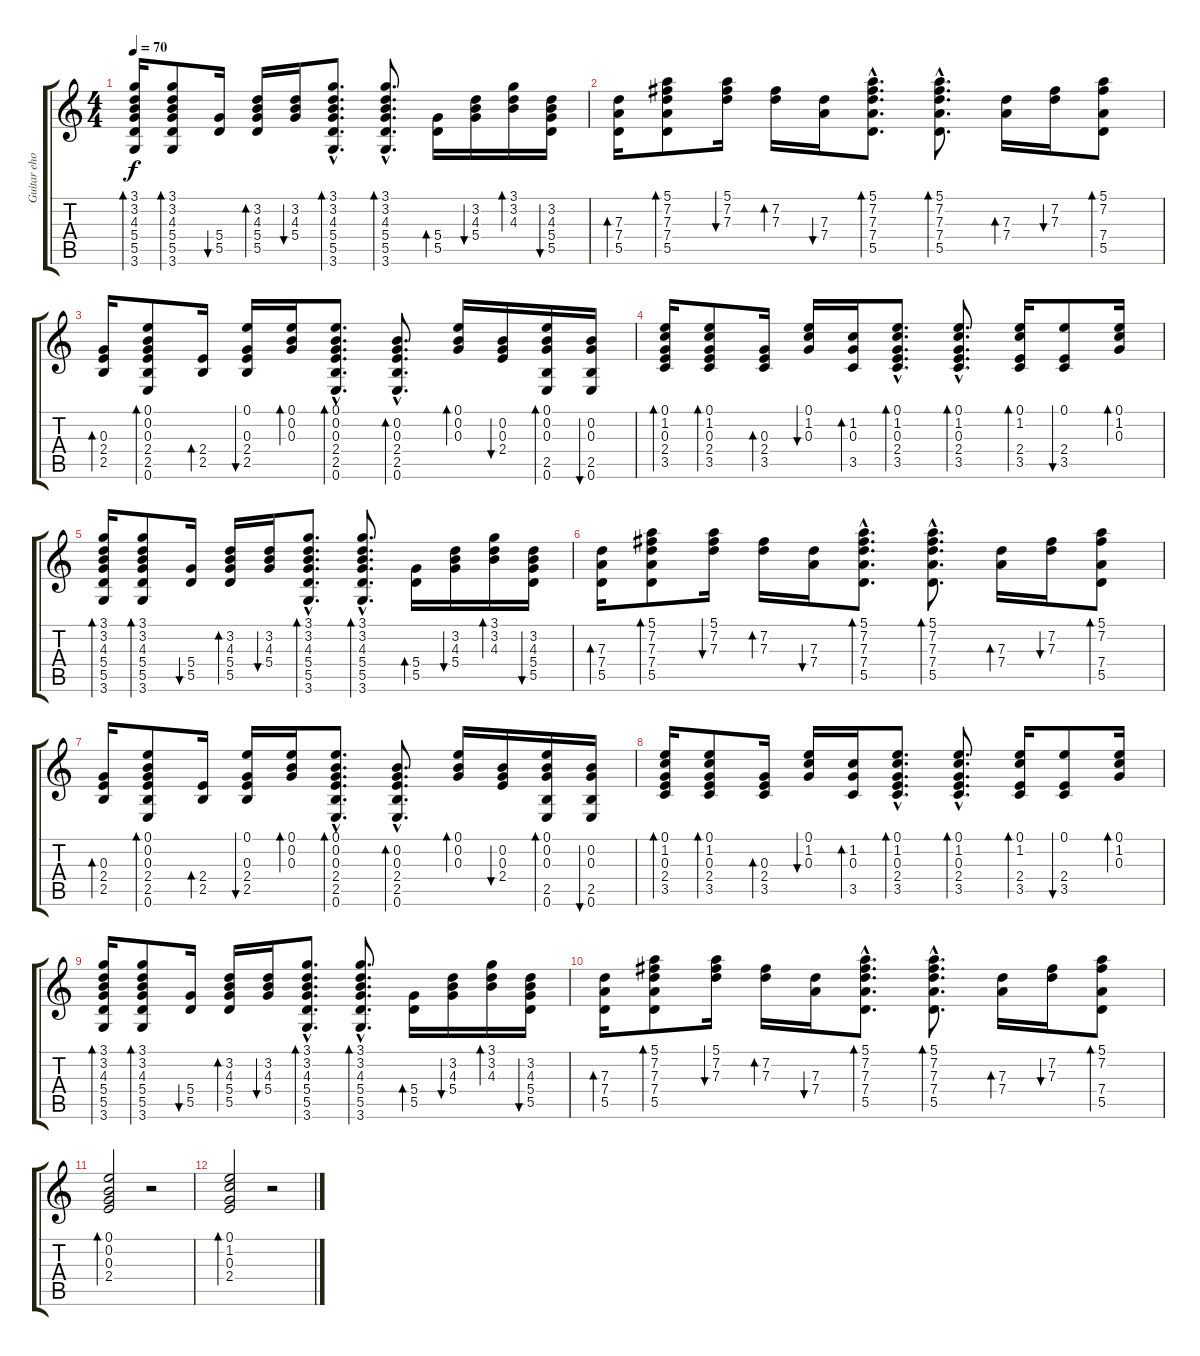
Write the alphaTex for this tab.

\track ("Guitar eho" "Guitar eho") {instrument acousticguitarsteel}
\staff {score tabs}
\tuning (E4 B3 G3 D3 A2 E2) {hide}
\ts (4 4)
\tempo 70
\clef g2
\ks c
(3.1 3.2 4.3 5.4 5.5 3.6).16{bd 30 dy f} (3.1 3.2 4.3 5.4 5.5 3.6).8{bd 30} (5.4 5.5).16{bu 30} (3.2 4.3 5.4 5.5).16{bd 30} (3.2 4.3 5.4).16{bu 30} (3.1{hac} 3.2{hac} 4.3{hac} 5.4{hac} 5.5{hac} 3.6{hac}).8{d bd 30} (3.1{hac} 3.2{hac} 4.3{hac} 5.4{hac} 5.5{hac} 3.6{hac}).8{d bd 30} (5.4 5.5).16{bd 30} (3.2 4.3 5.4).16{bu 30} (3.1 3.2 4.3).16{bd 30} (3.2 4.3 5.4 5.5).16{bu 30} |
(7.3 7.4 5.5).16{bd 30} (5.1 7.2 7.3 7.4 5.5).8{bd 30} (5.1 7.2 7.3).16{bu 30} (7.2 7.3).16{bd 30} (7.3 7.4).16{bu 30} (5.1{hac} 7.2{hac} 7.3{hac} 7.4{hac} 5.5{hac}).8{d bd 30} (5.1{hac} 7.2{hac} 7.3{hac} 7.4{hac} 5.5{hac}).8{d bd 30} (7.3 7.4).16{bd 30} (7.2 7.3).16{bu 30} (5.1 7.2 7.4 5.5).8{bd 30} |
(0.3 2.4 2.5).16{bd 30} (0.1 0.2 0.3 2.4 2.5 0.6).8{bd 30} (2.4 2.5).16{bd 30} (0.1 0.3 2.4 2.5).16{bu 30} (0.1 0.2 0.3).16{bd 30} (0.1{hac} 0.2{hac} 0.3{hac} 2.4{hac} 2.5{hac} 0.6{hac}).8{d bd 30} (0.2{hac} 0.3{hac} 2.4{hac} 2.5{hac} 0.6{hac}).8{d bd 30} (0.1 0.2 0.3).16{bd 30} (0.2 0.3 2.4).16{bu 30} (0.1 0.2 0.3 2.5 0.6).16{bd 30} (0.2 0.3 2.5 0.6).16{bu 30} |
(0.1 1.2 0.3 2.4 3.5).16{bd 30} (0.1 1.2 0.3 2.4 3.5).8{bd 30} (0.3 2.4 3.5).16{bd 30} (0.1 1.2 0.3).16{bu 30} (1.2 0.3 3.5).16{bd 30} (0.1{hac} 1.2{hac} 0.3{hac} 2.4{hac} 3.5{hac}).8{d bd 30} (0.1{hac} 1.2{hac} 0.3{hac} 2.4{hac} 3.5{hac}).8{d bd 30} (0.1 1.2 2.4 3.5).16{bd 30} (0.1 2.4 3.5).8{bu 30} (0.1 1.2 0.3).16{bd 30} |
(3.1 3.2 4.3 5.4 5.5 3.6).16{bd 30} (3.1 3.2 4.3 5.4 5.5 3.6).8{bd 30} (5.4 5.5).16{bu 30} (3.2 4.3 5.4 5.5).16{bd 30} (3.2 4.3 5.4).16{bu 30} (3.1{hac} 3.2{hac} 4.3{hac} 5.4{hac} 5.5{hac} 3.6{hac}).8{d bd 30} (3.1{hac} 3.2{hac} 4.3{hac} 5.4{hac} 5.5{hac} 3.6{hac}).8{d bd 30} (5.4 5.5).16{bd 30} (3.2 4.3 5.4).16{bu 30} (3.1 3.2 4.3).16{bd 30} (3.2 4.3 5.4 5.5).16{bu 30} |
(7.3 7.4 5.5).16{bd 30} (5.1 7.2 7.3 7.4 5.5).8{bd 30} (5.1 7.2 7.3).16{bu 30} (7.2 7.3).16{bd 30} (7.3 7.4).16{bu 30} (5.1{hac} 7.2{hac} 7.3{hac} 7.4{hac} 5.5{hac}).8{d bd 30} (5.1{hac} 7.2{hac} 7.3{hac} 7.4{hac} 5.5{hac}).8{d bd 30} (7.3 7.4).16{bd 30} (7.2 7.3).16{bu 30} (5.1 7.2 7.4 5.5).8{bd 30} |
(0.3 2.4 2.5).16{bd 30} (0.1 0.2 0.3 2.4 2.5 0.6).8{bd 30} (2.4 2.5).16{bd 30} (0.1 0.3 2.4 2.5).16{bu 30} (0.1 0.2 0.3).16{bd 30} (0.1{hac} 0.2{hac} 0.3{hac} 2.4{hac} 2.5{hac} 0.6{hac}).8{d bd 30} (0.2{hac} 0.3{hac} 2.4{hac} 2.5{hac} 0.6{hac}).8{d bd 30} (0.1 0.2 0.3).16{bd 30} (0.2 0.3 2.4).16{bu 30} (0.1 0.2 0.3 2.5 0.6).16{bd 30} (0.2 0.3 2.5 0.6).16{bu 30} |
(0.1 1.2 0.3 2.4 3.5).16{bd 30} (0.1 1.2 0.3 2.4 3.5).8{bd 30} (0.3 2.4 3.5).16{bd 30} (0.1 1.2 0.3).16{bu 30} (1.2 0.3 3.5).16{bd 30} (0.1{hac} 1.2{hac} 0.3{hac} 2.4{hac} 3.5{hac}).8{d bd 30} (0.1{hac} 1.2{hac} 0.3{hac} 2.4{hac} 3.5{hac}).8{d bd 30} (0.1 1.2 2.4 3.5).16{bd 30} (0.1 2.4 3.5).8{bu 30} (0.1 1.2 0.3).16{bd 30} |
(3.1 3.2 4.3 5.4 5.5 3.6).16{bd 30} (3.1 3.2 4.3 5.4 5.5 3.6).8{bd 30} (5.4 5.5).16{bu 30} (3.2 4.3 5.4 5.5).16{bd 30} (3.2 4.3 5.4).16{bu 30} (3.1{hac} 3.2{hac} 4.3{hac} 5.4{hac} 5.5{hac} 3.6{hac}).8{d bd 30} (3.1{hac} 3.2{hac} 4.3{hac} 5.4{hac} 5.5{hac} 3.6{hac}).8{d bd 30} (5.4 5.5).16{bd 30} (3.2 4.3 5.4).16{bu 30} (3.1 3.2 4.3).16{bd 30} (3.2 4.3 5.4 5.5).16{bu 30} |
(7.3 7.4 5.5).16{bd 30} (5.1 7.2 7.3 7.4 5.5).8{bd 30} (5.1 7.2 7.3).16{bu 30} (7.2 7.3).16{bd 30} (7.3 7.4).16{bu 30} (5.1{hac} 7.2{hac} 7.3{hac} 7.4{hac} 5.5{hac}).8{d bd 30} (5.1{hac} 7.2{hac} 7.3{hac} 7.4{hac} 5.5{hac}).8{d bd 30} (7.3 7.4).16{bd 30} (7.2 7.3).16{bu 30} (5.1 7.2 7.4 5.5).8{bd 30} |
(0.1 0.2 0.3 2.4).2{bd 120} r.2 |
(0.1 1.2 0.3 2.4).2{bd 120} r.2
